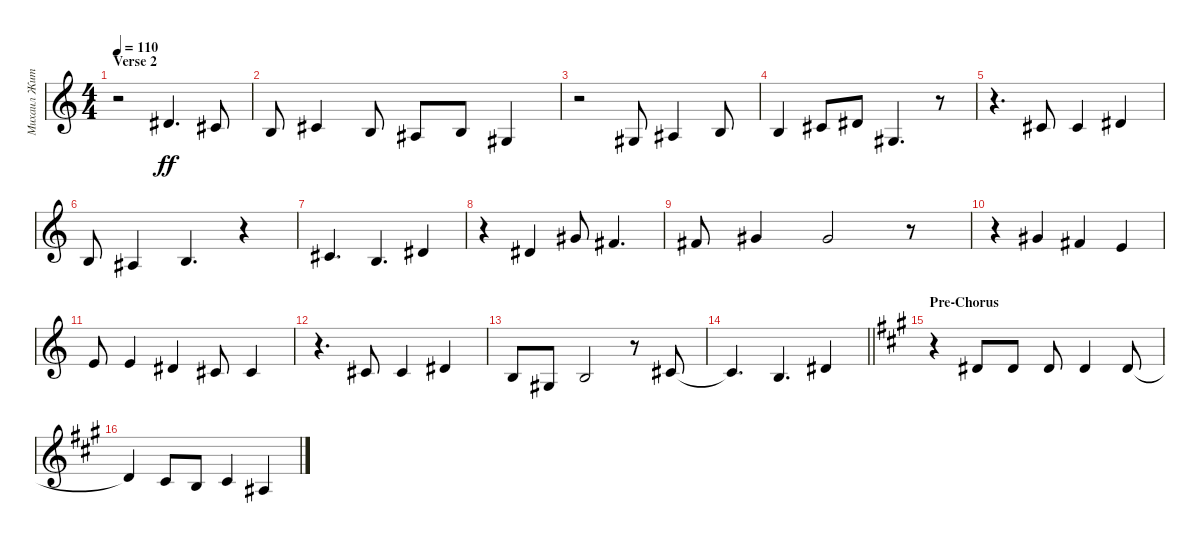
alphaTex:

\track ("Михаил Житняков" "Михаил Жит") {mute instrument altosax}
\staff {score}
\tuning (E4 B3 G3 D3 A2 E2) {hide}
\ts (4 4)
\section ("" "Verse 2")
\tempo 110
\clef g2
\ks c
r.2{dy ff} 4.2.4{d} 2.2.8 |
0.2.8 2.2.4 0.2.8 3.3.8 0.2.8 1.3.4 |
r.2 1.3.8 3.3.4 0.2.8 |
0.2.4 2.2.8 4.2.8 1.3.4{d} r.8 |
r.4{d} 2.2.8 2.2.4 4.2.4 |
0.2.8 3.3.4 0.2.4{d} r.4 |
2.2.4{d} 0.2.4{d} 4.2.4 |
r.4 4.2.4 4.1.8 2.1.4{d} |
2.1.8 4.1.4 4.1.2 r.8 |
r.4 4.1.4 2.1.4 0.1.4 |
0.1.8 0.1.4 4.2.4 2.2.8 2.2.4 |
r.4{d} 2.2.8 2.2.4 4.2.4 |
0.2.8 1.3.8 0.2.2 r.8 2.2.8 |
\barLineRight lightlight
2.2{t}.4{d} 0.2.4{d} 4.2.4 |
\section ("" "Pre-Chorus")
\ks a
r.4 4.2.8 4.2.8 4.2.8 4.2.4 4.2.8 |
4.2{t}.4 2.2.8 0.2.8 2.2.4 3.3.4
